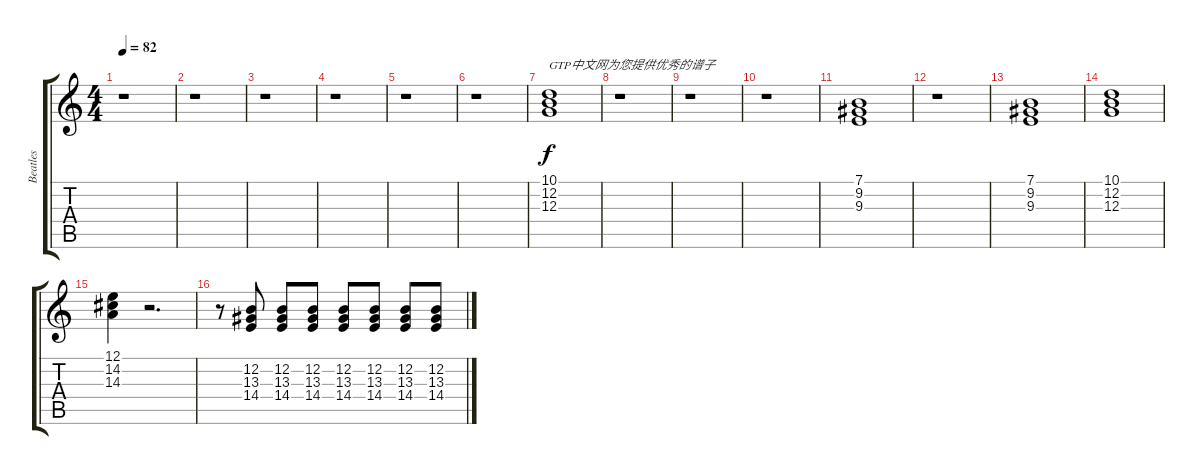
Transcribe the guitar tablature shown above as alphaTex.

\track ("Beatles" "Beatles") {instrument choiraahs}
\staff {score tabs}
\tuning (E4 B3 G3 D3 A2 E2) {hide}
\ts (4 4)
\tempo 82
\clef g2
\ks c
r.1{dy f instrument choiraahs} |
r.1 |
r.1 |
r.1 |
r.1 |
r.1 |
(10.1 12.2 12.3).1{txt "GTP中文网为您提供优秀的谱子"} |
r.1 |
r.1 |
r.1 |
(7.1 9.2 9.3).1 |
r.1 |
(7.1 9.2 9.3).1 |
(10.1 12.2 12.3).1 |
(12.1 14.2 14.3).4 r.2{d} |
r.8 (12.2 13.3 14.4).8 (12.2 13.3 14.4).8 (12.2 13.3 14.4).8 (12.2 13.3 14.4).8 (12.2 13.3 14.4).8 (12.2 13.3 14.4).8 (12.2 13.3 14.4).8
